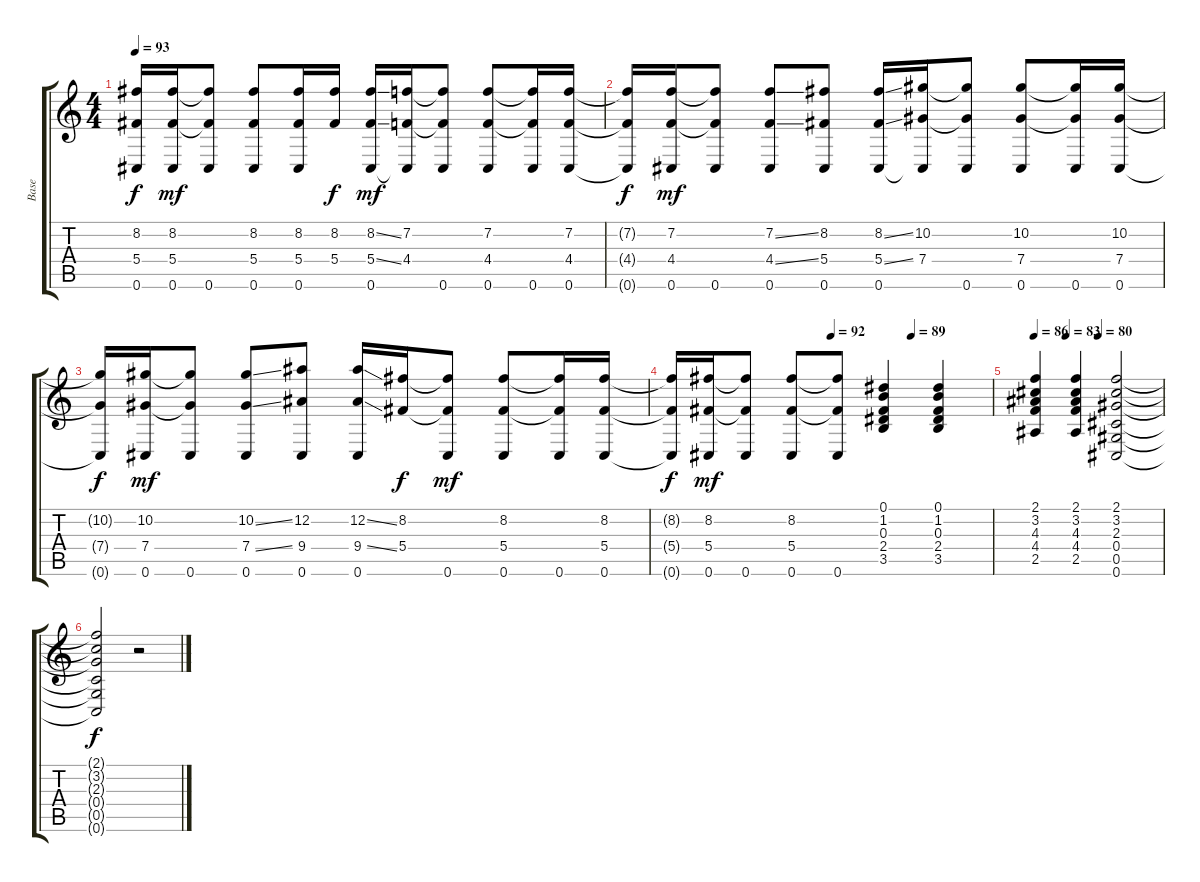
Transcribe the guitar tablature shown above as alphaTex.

\track ("Base" "Base") {instrument electricguitarjazz}
\staff {score tabs}
\tuning (Eb4 Bb3 Gb3 Db3 Ab2 Db2) {hide}
\ts (4 4)
\tempo 93
\clef g2
\ks c
(8.2{t} 5.4{t} 0.6{t}).16{dy f} (8.2 5.4 0.6).16{dy mf} (8.2{t} 5.4{t} 0.6).8 (8.2 5.4 0.6).8 (8.2 5.4 0.6).16 (8.2 5.4).16{dy f} (8.2{ss} 5.4{ss} 0.6).16{dy mf} (7.2 4.4 0.6{t}).16 (7.2{t} 4.4{t} 0.6).8 (7.2 4.4 0.6).8 (7.2{t} 4.4{t} 0.6).16 (7.2 4.4 0.6).16 |
(7.2{t} 4.4{t} 0.6{t}).16{dy f} (7.2 4.4 0.6).16{dy mf} (7.2{t} 4.4{t} 0.6).8 (7.2{ss} 4.4{ss} 0.6).8 (8.2 5.4 0.6).8 (8.2{ss} 5.4{ss} 0.6).16 (10.2 7.4 0.6{t}).16 (10.2{t} 7.4{t} 0.6).8 (10.2 7.4 0.6).8 (10.2{t} 7.4{t} 0.6).16 (10.2 7.4 0.6).16 |
(10.2{t} 7.4{t} 0.6{t}).16{dy f} (10.2 7.4 0.6).16{dy mf} (10.2{t} 7.4{t} 0.6).8 (10.2{ss} 7.4{ss} 0.6).8 (12.2 9.4 0.6).8 (12.2{ss} 9.4{ss} 0.6).16 (8.2 5.4).16{dy f} (8.2{t} 5.4{t} 0.6).8{dy mf} (8.2 5.4 0.6).8 (8.2{t} 5.4{t} 0.6).16 (8.2 5.4 0.6).16 |
\tempo (92 0.5)
\tempo (89 0.75)
(8.2{t} 5.4{t} 0.6{t}).16{dy f} (8.2 5.4 0.6).16{dy mf} (8.2{t} 5.4{t} 0.6).8 (8.2 5.4 0.6).8 (8.2{t} 5.4{t} 0.6).8 (0.1 1.2 0.3 2.4 3.5).4 (0.1 1.2 0.3 2.4 3.5).4 |
\tempo 86
\tempo (83 0.25)
\tempo (80 0.5)
(2.1 3.2 4.3 4.4 2.5).4 (2.1 3.2 4.3 4.4 2.5).4 (2.1 3.2 2.3 0.4 0.5 0.6).2 |
(2.1{t} 3.2{t} 2.3{t} 0.4{t} 0.5{t} 0.6{t}).2{dy f} r.2
